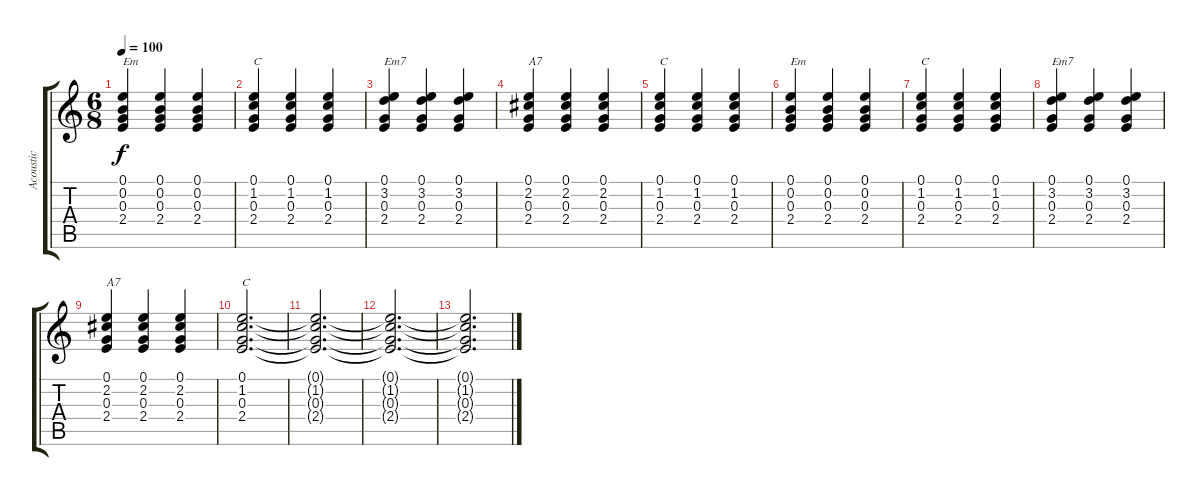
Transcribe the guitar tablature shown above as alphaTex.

\track ("Acoustic" "Acoustic") {instrument acousticguitarsteel}
\staff {score tabs}
\tuning (E4 B3 G3 D3 A2 E2) {hide}
\ts (6 8)
\tempo 100
\clef g2
\ks c
(0.1 0.2 0.3 2.4).4{txt "Em" dy f} (0.1 0.2 0.3 2.4).4 (0.1 0.2 0.3 2.4).4 |
(0.1 1.2 0.3 2.4).4{txt "C"} (0.1 1.2 0.3 2.4).4 (0.1 1.2 0.3 2.4).4 |
(0.1 3.2 0.3 2.4).4{txt "Em7"} (0.1 3.2 0.3 2.4).4 (0.1 3.2 0.3 2.4).4 |
(0.1 2.2 0.3 2.4).4{txt "A7"} (0.1 2.2 0.3 2.4).4 (0.1 2.2 0.3 2.4).4 |
(0.1 1.2 0.3 2.4).4{txt "C"} (0.1 1.2 0.3 2.4).4 (0.1 1.2 0.3 2.4).4 |
(0.1 0.2 0.3 2.4).4{txt "Em"} (0.1 0.2 0.3 2.4).4 (0.1 0.2 0.3 2.4).4 |
(0.1 1.2 0.3 2.4).4{txt "C"} (0.1 1.2 0.3 2.4).4 (0.1 1.2 0.3 2.4).4 |
(0.1 3.2 0.3 2.4).4{txt "Em7"} (0.1 3.2 0.3 2.4).4 (0.1 3.2 0.3 2.4).4 |
(0.1 2.2 0.3 2.4).4{txt "A7"} (0.1 2.2 0.3 2.4).4 (0.1 2.2 0.3 2.4).4 |
(0.1 1.2 0.3 2.4).2{d txt "C"} |
(0.1{t} 1.2{t} 0.3{t} 2.4{t}).2{d} |
(0.1{t} 1.2{t} 0.3{t} 2.4{t}).2{d} |
(0.1{t} 1.2{t} 0.3{t} 2.4{t}).2{d}
